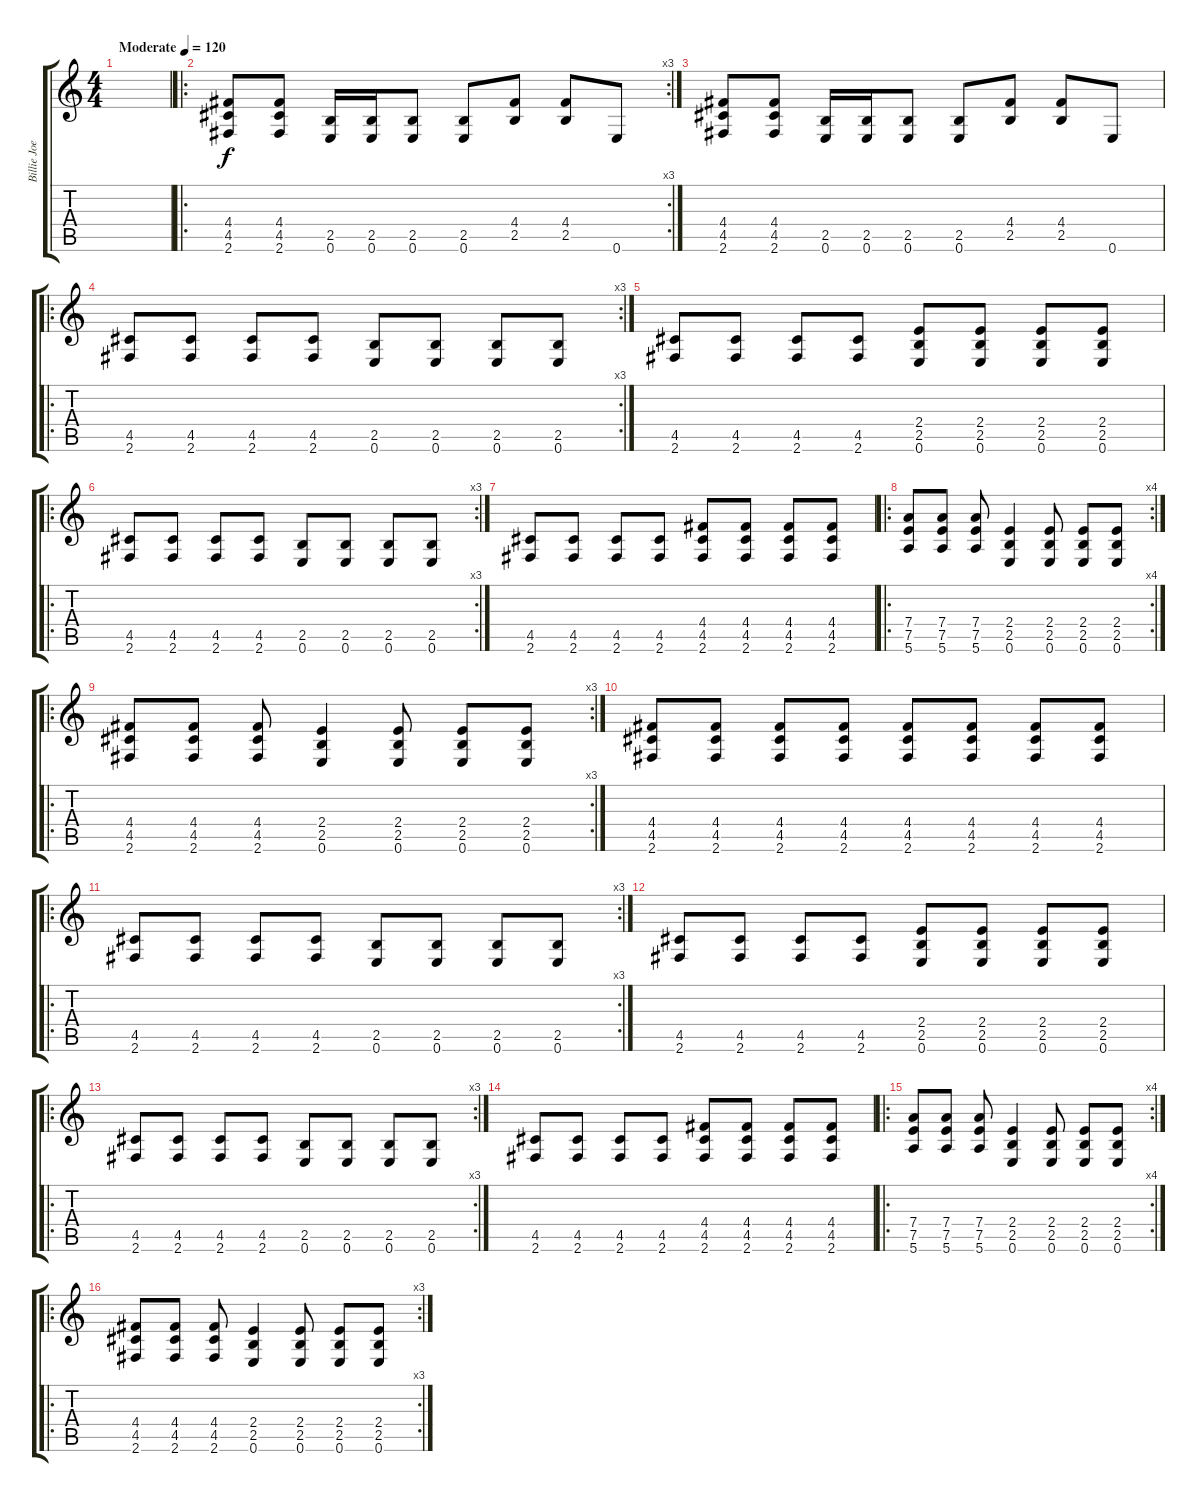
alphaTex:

\track ("Billie Joe" "Billie Joe") {instrument distortionguitar}
\staff {score tabs}
\tuning (E4 B3 G3 D3 A2 E2) {hide}
\ts (4 4)
\tempo (120 "Moderate")
\clef g2
\ks c
|
\ro
\rc 3
(4.4 4.5 2.6).8 (4.4 4.5 2.6).8 (2.5 0.6).16 (2.5 0.6).16 (2.5 0.6).8 (2.5 0.6).8 (4.4 2.5).8 (4.4 2.5).8 0.6.8 |
(4.4 4.5 2.6).8 (4.4 4.5 2.6).8 (2.5 0.6).16 (2.5 0.6).16 (2.5 0.6).8 (2.5 0.6).8 (4.4 2.5).8 (4.4 2.5).8 0.6.8 |
\ro
\rc 3
(4.5 2.6).8 (4.5 2.6).8 (4.5 2.6).8 (4.5 2.6).8 (2.5 0.6).8 (2.5 0.6).8 (2.5 0.6).8 (2.5 0.6).8 |
(4.5 2.6).8 (4.5 2.6).8 (4.5 2.6).8 (4.5 2.6).8 (2.4 2.5 0.6).8 (2.4 2.5 0.6).8 (2.4 2.5 0.6).8 (2.4 2.5 0.6).8 |
\ro
\rc 3
(4.5 2.6).8 (4.5 2.6).8 (4.5 2.6).8 (4.5 2.6).8 (2.5 0.6).8 (2.5 0.6).8 (2.5 0.6).8 (2.5 0.6).8 |
(4.5 2.6).8 (4.5 2.6).8 (4.5 2.6).8 (4.5 2.6).8 (4.4 4.5 2.6).8 (4.4 4.5 2.6).8 (4.4 4.5 2.6).8 (4.4 4.5 2.6).8 |
\ro
\rc 4
(7.4 7.5 5.6).8 (7.4 7.5 5.6).8 (7.4 7.5 5.6).8 (2.4 2.5 0.6).4 (2.4 2.5 0.6).8 (2.4 2.5 0.6).8 (2.4 2.5 0.6).8 |
\ro
\rc 3
(4.4 4.5 2.6).8 (4.4 4.5 2.6).8 (4.4 4.5 2.6).8 (2.4 2.5 0.6).4 (2.4 2.5 0.6).8 (2.4 2.5 0.6).8 (2.4 2.5 0.6).8 |
(4.4 4.5 2.6).8 (4.4 4.5 2.6).8 (4.4 4.5 2.6).8 (4.4 4.5 2.6).8 (4.4 4.5 2.6).8 (4.4 4.5 2.6).8 (4.4 4.5 2.6).8 (4.4 4.5 2.6).8 |
\ro
\rc 3
(4.5 2.6).8 (4.5 2.6).8 (4.5 2.6).8 (4.5 2.6).8 (2.5 0.6).8 (2.5 0.6).8 (2.5 0.6).8 (2.5 0.6).8 |
(4.5 2.6).8 (4.5 2.6).8 (4.5 2.6).8 (4.5 2.6).8 (2.4 2.5 0.6).8 (2.4 2.5 0.6).8 (2.4 2.5 0.6).8 (2.4 2.5 0.6).8 |
\ro
\rc 3
(4.5 2.6).8 (4.5 2.6).8 (4.5 2.6).8 (4.5 2.6).8 (2.5 0.6).8 (2.5 0.6).8 (2.5 0.6).8 (2.5 0.6).8 |
(4.5 2.6).8 (4.5 2.6).8 (4.5 2.6).8 (4.5 2.6).8 (4.4 4.5 2.6).8 (4.4 4.5 2.6).8 (4.4 4.5 2.6).8 (4.4 4.5 2.6).8 |
\ro
\rc 4
(7.4 7.5 5.6).8 (7.4 7.5 5.6).8 (7.4 7.5 5.6).8 (2.4 2.5 0.6).4 (2.4 2.5 0.6).8 (2.4 2.5 0.6).8 (2.4 2.5 0.6).8 |
\ro
\rc 3
(4.4 4.5 2.6).8 (4.4 4.5 2.6).8 (4.4 4.5 2.6).8 (2.4 2.5 0.6).4 (2.4 2.5 0.6).8 (2.4 2.5 0.6).8 (2.4 2.5 0.6).8
